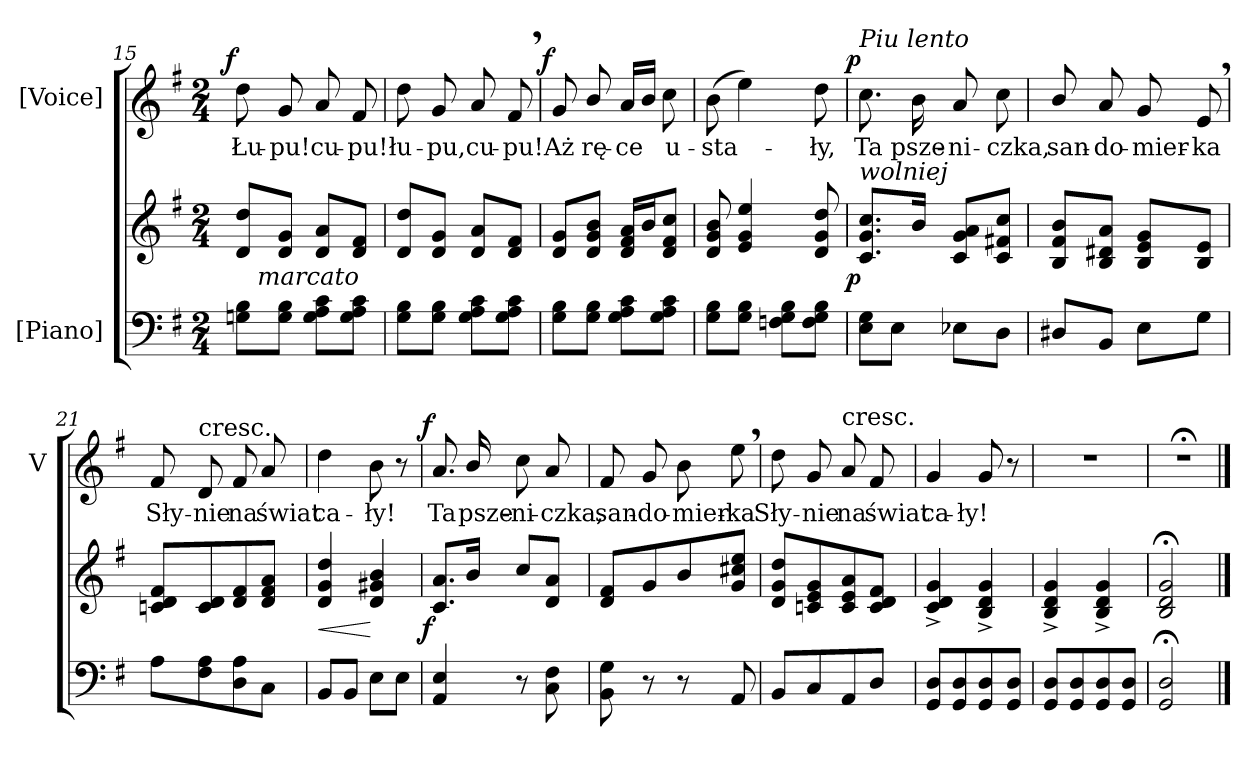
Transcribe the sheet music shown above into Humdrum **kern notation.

**kern	**kern	**dynam	**kern	**text	**dynam
*part2	*part2	*part2	*part1	*part1	*part1
*staff3	*staff2	*staff2/3	*staff1	*staff1	*staff1
*I"[Piano]	*	*	*I"[Voice]	*	*
*	*	*	*I'V	*	*
*clefF4	*clefG2	*	*	*	*
*k[f#]	*k[f#]	*	*k[f#]	*	*
*G:	*G:	*	*G:	*	*
*M2/4	*M2/4	*	*M2/4	*	*
=15	=15	=15	=15	=15	=15
!	!	!	!	!	!LO:DY:a:rj
*	*^	*	*	*	*
8Gn\ 8B\L	8d/ 8dd/L	16ryy	.	8dd\	Łu-	f
!	!	!LO:TX:c:i:t=marcato	!	!	!	!
.	.	4..ryy	.	.	.	.
8G\ 8B\J	8d/ 8g/J	.	.	8g/	-pu!	.
8G\ 8A\ 8c\L	8d/ 8a/L	.	.	8a/	cu-	.
8G\ 8A\ 8c\J	8d/ 8f#/J	.	.	8f#/	-pu!	.
*	*v	*v	*	*	*	*
=16	=16	=16	=16	=16	=16
8G\ 8B\L	8d/ 8dd/L	.	8dd\	łu-	.
8G\ 8B\J	8d/ 8g/J	.	8g/	-pu,	.
8G\ 8A\ 8c\L	8d/ 8a/L	.	8a/	cu-	.
8G\ 8A\ 8c\J	8d/ 8f#/J	.	8f#,/	-pu!	.
=17	=17	=17	=17	=17	=17
!	!	!	!	!	!LO:DY:a:rj
8G\ 8B\L	8d/ 8g/L	.	8g/	Aż	f
8G\ 8B\J	8d/ 8g/ 8b/J	.	8b/	rę-	.
8G\ 8A\ 8c\L	16d/ 16f#/ 16a/LL	.	16a/LL	-ce	.
.	16b/J	.	16b/JJ	.	.
8G\ 8A\ 8c\J	8d/ 8f#/ 8cc/J	.	8cc\	u-	.
=18	=18	=18	=18	=18	=18
8G\ 8B\L	8d/ 8g/ 8b/	.	(8b\	-sta-	.
8G\ 8B\J	4e/ 4g/ 4ee/	.	4ee\)	.	.
8Fn\ 8G\ 8B\L	.	.	.	.	.
8F\ 8G\ 8B\J	8d/ 8g/ 8dd/	.	8dd\	-ły,	.
=19	=19	=19	=19	=19	=19
!	!	!	!LO:TX:a:i:t=Piu lento	!	!
!	!LO:TX:a:i:t=wolniej	!	!	!	!
!	!	!LO:DY:rj	!	!	!LO:DY:a:rj
8E\ 8G\L	8.c/ 8.g/ 8.cc/L	p	8.cc\	Ta	p
8E\J	.	.	.	.	.
.	16b/Jk	.	16b\	psze-	.
8E-X\L	8c/ 8g/ 8a/L	.	8a/	-ni-	.
8D\J	8c/ 8f#X/ 8cc/J	.	8cc\	-czka,	.
=20	=20	=20	=20	=20	=20
8D#X/L	8B/ 8f#/ 8b/L	.	8b/	san-	.
8BB/J	8B/ 8d#X/ 8a/J	.	8a/	-do-	.
8E\L	8B/ 8e/ 8g/L	.	8g/	-mier-	.
8G\J	8B/ 8e/J	.	8e,/	-ka	.
=21	=21	=21	=21	=21	=21
8A\L	8cn/ 8d/ 8f#/L	.	8f#/	Sły-	.
!	!	!	!LO:TX:a:t=cresc.	!	!
8F#\ 8A\	8c/ 8d/	.	8d/	-nie	.
8D\ 8A\	8d/ 8f#/	.	8f#/	na	.
8C\J	8d/ 8f#/ 8a/J	.	8a/	świat	.
=22	=22	=22	=22	=22	=22
8BB/L	4d/ 4g/ 4dd/	<	4dd\	ca-	.
8BB/J	.	.	.	.	.
8E\L	4d/ 4g#X/ 4b/	[	8b\	-ły!	.
8E\J	.	.	8r	.	.
=23	=23	=23	=23	=23	=23
!	!	!LO:DY:rj	!	!	!LO:DY:a:rj
4AA/ 4E/	8.c/ 8.a/L	f	8.a/	Ta	f
.	16b/Jk	.	16b/	psze-	.
8r	8cc/L	.	8cc\	-ni-	.
8C\ 8F#\	8d/ 8a/J	.	8a/	-czka,	.
=24	=24	=24	=24	=24	=24
8BB\ 8G\	8d/ 8f#/L	.	8f#/	san-	.
8r	8g/	.	8g/	-do-	.
8r	8b/	.	8b\	-mier-	.
8AA/	8g/ 8cc#X/ 8ee/J	.	8ee,\	-ka	.
=25	=25	=25	=25	=25	=25
8BB/L	8d/ 8g/ 8dd/L	.	8dd\	Sły-	.
8C/	8cn/ 8e/ 8g/	.	8g/	-nie	.
!	!	!	!LO:TX:a:t=cresc.	!	!
8AA/	8c/ 8e/ 8a/	.	8a/	na	.
8D/J	8c/ 8d/ 8f#/J	.	8f#/	świat	.
=26	=26	=26	=26	=26	=26
8GG/ 8D/L	4c^/ 4d^/ 4g^/	.	4g/	ca-	.
8GG/ 8D/	.	.	.	.	.
8GG/ 8D/	4B^/ 4d^/ 4g^/	.	8g/	-ły!	.
8GG/ 8D/J	.	.	8r	.	.
=27	=27	=27	=27	=27	=27
8GG/ 8D/L	4B^/ 4d^/ 4g^/	.	2r	.	.
8GG/ 8D/	.	.	.	.	.
8GG/ 8D/	4B^/ 4d^/ 4g^/	.	.	.	.
8GG/ 8D/J	.	.	.	.	.
=28	=28	=28	=28	=28	=28
2GG;</ 2D;</	2B;</ 2d;</ 2g;</	.	2r;<	.	.
==	==	==	==	==	==
*-	*-	*-	*-	*-	*-
